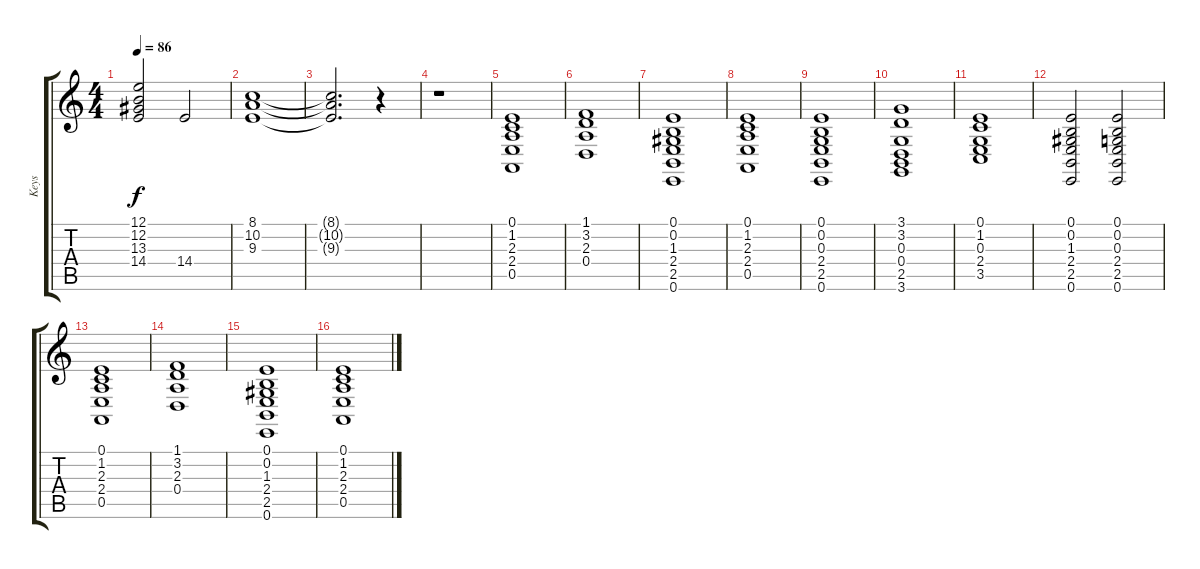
\track ("Keys" "Keys") {instrument rockorgan}
\staff {score tabs}
\tuning (E4 B3 G3 D3 A2 E2) {hide}
\ts (4 4)
\tempo 86
\clef g2
\ks c
(12.1 12.2 13.3 14.4).2{dy f} 14.4.2 |
(8.1 10.2 9.3).1 |
(8.1{t} 10.2{t} 9.3{t}).2{d} r.4 |
r.1 |
(0.1 1.2 2.3 2.4 0.5).1 |
(1.1 3.2 2.3 0.4).1 |
(0.1 0.2 1.3 2.4 2.5 0.6).1 |
(0.1 1.2 2.3 2.4 0.5).1 |
(0.1 0.2 0.3 2.4 2.5 0.6).1 |
(3.1 3.2 0.3 0.4 2.5 3.6).1 |
(0.1 1.2 0.3 2.4 3.5).1 |
(0.1 0.2 1.3 2.4 2.5 0.6).2 (0.1 0.2 0.3 2.4 2.5 0.6).2 |
(0.1 1.2 2.3 2.4 0.5).1 |
(1.1 3.2 2.3 0.4).1 |
(0.1 0.2 1.3 2.4 2.5 0.6).1 |
(0.1 1.2 2.3 2.4 0.5).1
